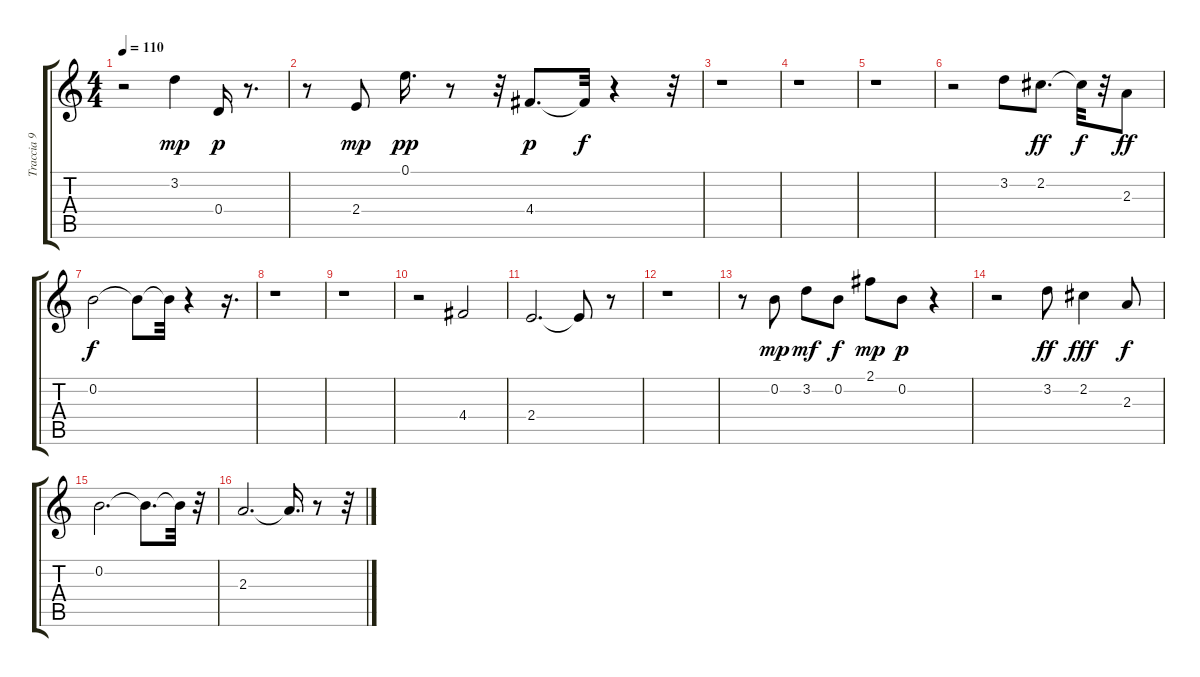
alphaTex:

\track ("Traccia 9" "Traccia 9") {instrument electricguitarclean}
\staff {score tabs}
\tuning (E4 B3 G3 D3 A2 E2) {hide}
\ts (4 4)
\tempo 110
\clef g2
\ks c
r.2{dy mf} 3.2.4{dy mp} 0.4.16{dy p} r.8{d} |
r.8 2.4.8{dy mp} 0.1.16{d dy pp} r.8 r.32 4.4.8{d dy p} 4.4{t}.32{dy f} r.4 r.32 |
r.1 |
r.1 |
r.1 |
r.2 3.2.8 2.2.8{d dy ff} 2.2{t}.32{dy f} r.32 2.3.8{dy ff} |
0.2.2{dy f} 0.2{t}.8 0.2{t}.32 r.4 r.16{d} |
r.1 |
r.1 |
r.2 4.4.2 |
2.4.2{d} 2.4{t}.8 r.8 |
r.1 |
r.8 0.2.8{dy mp} 3.2.8{dy mf} 0.2.8{dy f} 2.1.8{dy mp} 0.2.8{dy p} r.4 |
r.2 3.2.8{dy ff} 2.2.4{dy fff} 2.3.8{dy f} |
0.2.2{d} 0.2{t}.8{d} 0.2{t}.32 r.32 |
2.3.2{d} 2.3{t}.16{d} r.8 r.32
